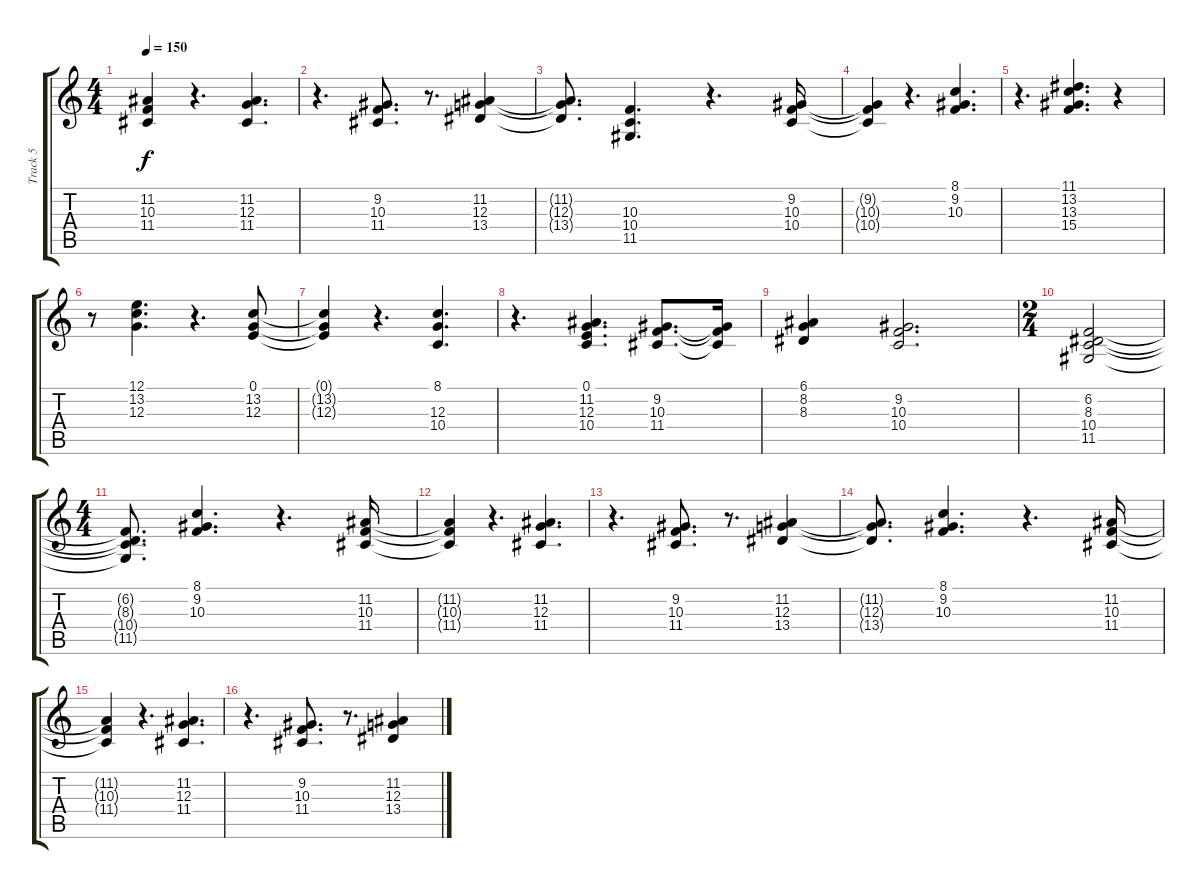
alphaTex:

\track ("Track 5" "Track 5") {instrument pad2warm}
\staff {score tabs}
\tuning (E4 B3 G3 D3 A2 E2) {hide}
\ts (4 4)
\tempo 150
\clef g2
\ks c
(11.2{t} 10.3{t} 11.4{t}).4{dy f} r.4{d} (11.2 12.3 11.4).4{d} |
r.4{d} (9.2 10.3 11.4).8{d} r.8{d} (11.2 12.3 13.4).4 |
(11.2{t} 12.3{t} 13.4{t}).8{d} (10.3 10.4 11.5).4{d} r.4{d} (9.2 10.3 10.4).16 |
(9.2{t} 10.3{t} 10.4{t}).4 r.4{d} (8.1 9.2 10.3).4{d} |
r.4{d} (11.1 13.2 13.3 15.4).4{d} r.4 |
r.8 (12.1 13.2 12.3).4{d} r.4{d} (0.1 13.2 12.3).8 |
(0.1{t} 13.2{t} 12.3{t}).4 r.4{d} (8.1 12.3 10.4).4{d} |
r.4{d} (0.1 11.2 12.3 10.4).4{d} (9.2 10.3 11.4).8{d} (9.2{t} 10.3{t} 11.4{t}).16 |
(6.1 8.2 8.3).4 (9.2 10.3 10.4).2{d} |
\ts (2 4)
(6.2 8.3 10.4 11.5).2 |
\ts (4 4)
(6.2{t} 8.3{t} 10.4{t} 11.5{t}).8{d} (8.1 9.2 10.3).4{d} r.4{d} (11.2 10.3 11.4).16 |
(11.2{t} 10.3{t} 11.4{t}).4 r.4{d} (11.2 12.3 11.4).4{d} |
r.4{d} (9.2 10.3 11.4).8{d} r.8{d} (11.2 12.3 13.4).4 |
(11.2{t} 12.3{t} 13.4{t}).8{d} (8.1 9.2 10.3).4{d} r.4{d} (11.2 10.3 11.4).16 |
(11.2{t} 10.3{t} 11.4{t}).4 r.4{d} (11.2 12.3 11.4).4{d} |
r.4{d} (9.2 10.3 11.4).8{d} r.8{d} (11.2 12.3 13.4).4
